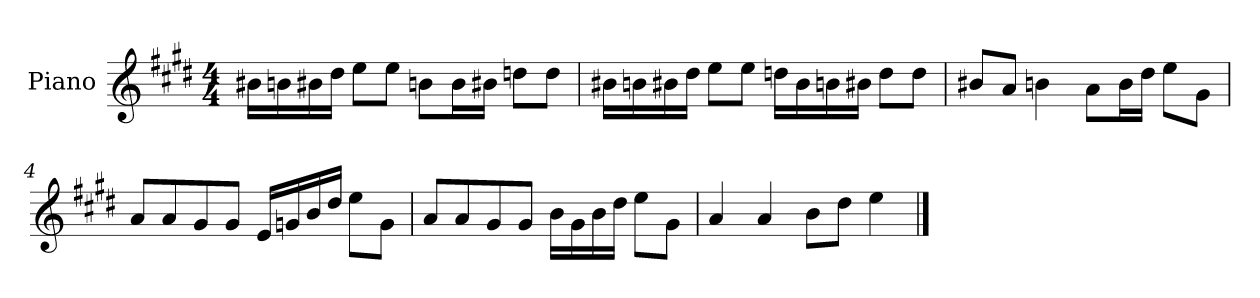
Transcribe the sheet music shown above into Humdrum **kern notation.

**kern
*part1
*staff1
*I"Piano
*I'P-no
*clefG2
*k[f#c#g#d#]
*M4/4
*MM90
=1
16b#X\LL
16bn\
16b#X\
16dd#\JJ
8ee\L
8ee\J
8bn\L
16b\L
16b#X\JJ
8ddn\L
8dd\J
=2
16b#X\LL
16bn\
16b#X\
16dd#\JJ
8ee\L
8ee\J
16ddn\LL
16b#\
16bn\
16b#X\JJ
8dd\L
8dd\J
=3
8b#X/L
8a/J
4bn\
8a\L
16b\L
16dd#\JJ
8ee\L
8g#\J
!!LO:LB:g=z
=4
8a/L
8a/
8g#/
8g#/J
16e/LL
16gn/
16b/
16dd#/JJ
8ee\L
8g\J
=5
8a/L
8a/
8g#/
8g#/J
16b\LL
16g#\
16b\
16dd#\JJ
8ee\L
8g#\J
=6
4a/
4a/
8b\L
8dd#\J
4ee\
==
*-
